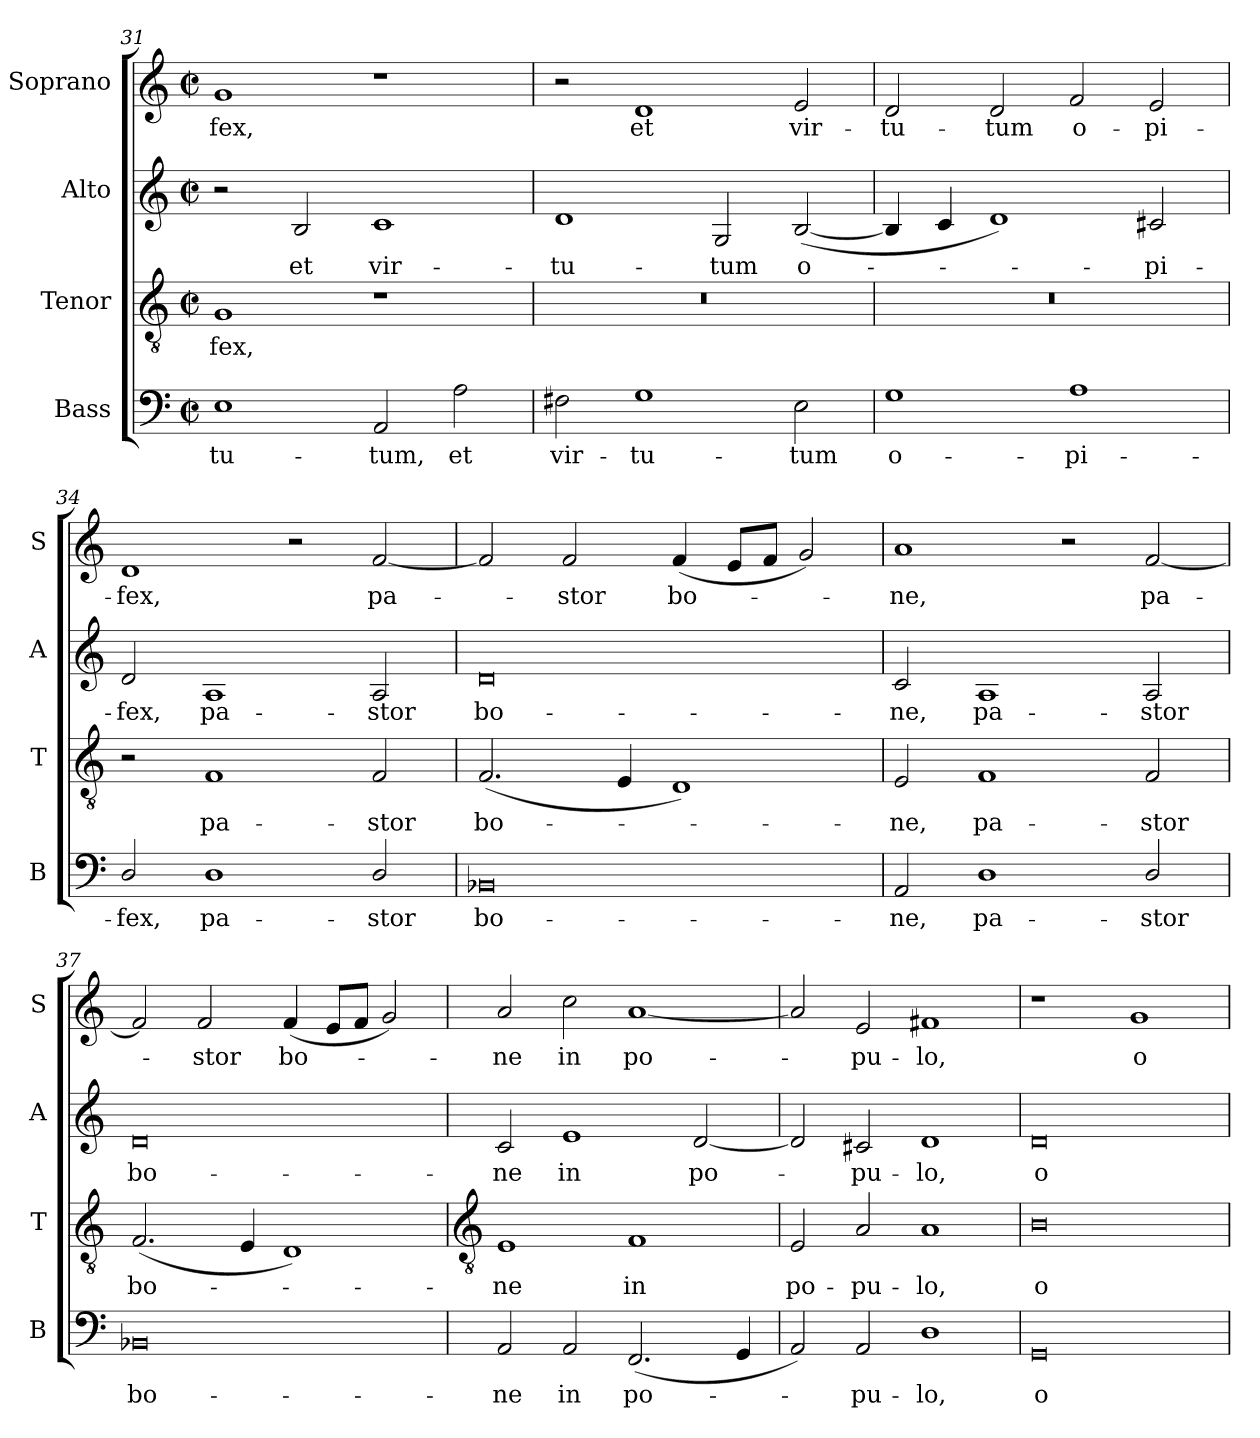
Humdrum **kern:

**kern	**text	**kern	**text	**kern	**text	**kern	**text
*part4	*part4	*part3	*part3	*part2	*part2	*part1	*part1
*staff4	*staff4	*staff3	*staff3	*staff2	*staff2	*staff1	*staff1
*I"Bass	*	*I"Tenor	*	*I"Alto	*	*I"Soprano	*
*I'B	*	*I'T	*	*I'A	*	*I'S	*
!!LO:LB:g=z
*clefF4	*	*clefGv2	*	*clefG2	*	*clefG2	*
*k[]	*	*k[]	*	*k[]	*	*k[]	*
*C:	*	*C:	*	*C:	*	*C:	*
*M4/2	*	*M4/2	*	*M4/2	*	*M4/2	*
*met(c|)	*	*met(c|)	*	*met(c|)	*	*met(c|)	*
=31	=31	=31	=31	=31	=31	=31	=31
!	!LO:LY:b	!	!LO:LY:b	!	!	!	!LO:LY:b
1E	-tu-	1G	-fex,	2r	.	1g	-fex,
!	!	!	!	!	!LO:LY:b	!	!
.	.	.	.	2B	et	.	.
!	!LO:LY:b	!	!	!	!LO:LY:b	!	!
2AA	-tum,	1r	.	1c	vir-	1r	.
!	!LO:LY:b	!	!	!	!	!	!
2A	et	.	.	.	.	.	.
=32	=32	=32	=32	=32	=32	=32	=32
!	!LO:LY:b	!	!	!	!LO:LY:b	!	!
2F#X	vir-	0r	.	1d	-tu-	2r	.
!	!LO:LY:b	!	!	!	!	!	!LO:LY:b
1G	-tu-	.	.	.	.	1d	et
!	!	!	!	!	!LO:LY:b	!	!
.	.	.	.	2G	-tum	.	.
!	!LO:LY:b	!	!	!	!LO:LY:b	!	!LO:LY:b
2E	-tum	.	.	(<[2B	o-	2e	vir-
=33	=33	=33	=33	=33	=33	=33	=33
!	!LO:LY:b	!	!	!	!	!	!LO:LY:b
1G	o-	0r	.	4B]	.	2d	-tu-
.	.	.	.	4c	.	.	.
!	!	!	!	!	!	!	!LO:LY:b
.	.	.	.	1d)	.	2d	-tum
!	!LO:LY:b	!	!	!	!	!	!LO:LY:b
1A	-pi-	.	.	.	.	2f	o-
!	!	!	!	!	!LO:LY:b	!	!LO:LY:b
.	.	.	.	2c#X	pi-	2e	-pi-
=34	=34	=34	=34	=34	=34	=34	=34
!	!LO:LY:b	!	!	!	!LO:LY:b	!	!LO:LY:b
2D/	-fex,	2r	.	2d	-fex,	1d	-fex,
!	!LO:LY:b	!	!LO:LY:b	!	!LO:LY:b	!	!
1D/	pa-	1F	pa-	1A	pa-	.	.
.	.	.	.	.	.	2r	.
!	!LO:LY:b	!	!LO:LY:b	!	!LO:LY:b	!	!LO:LY:b
2D/	-stor	2F	-stor	2A	-stor	[2f	pa-
=35	=35	=35	=35	=35	=35	=35	=35
!	!LO:LY:b	!	!LO:LY:b	!	!LO:LY:b	!	!
0BB-X	bo-	(<2.F	bo-	0d	bo-	2f]	.
!	!	!	!	!	!	!	!LO:LY:b
.	.	.	.	.	.	2f	stor
.	.	4E	.	.	.	.	.
!	!	!	!	!	!	!	!LO:LY:b
.	.	1D)	.	.	.	(<4f	bo-
.	.	.	.	.	.	8eL	.
.	.	.	.	.	.	8fJ	.
.	.	.	.	.	.	2g)	.
=36	=36	=36	=36	=36	=36	=36	=36
!	!LO:LY:b	!	!LO:LY:b	!	!LO:LY:b	!	!LO:LY:b
2AA	-ne,	2E	ne,	2c	-ne,	1a	ne,
!	!LO:LY:b	!	!LO:LY:b	!	!LO:LY:b	!	!
1D/	pa-	1F	pa-	1A	pa-	.	.
.	.	.	.	.	.	2r	.
!	!LO:LY:b	!	!LO:LY:b	!	!LO:LY:b	!	!LO:LY:b
2D/	-stor	2F	-stor	2A	-stor	[2f	pa-
=37	=37	=37	=37	=37	=37	=37	=37
!	!LO:LY:b	!	!LO:LY:b	!	!LO:LY:b	!	!
0BB-X	bo-	(<2.F	bo-	0d	bo-	2f]	.
!	!	!	!	!	!	!	!LO:LY:b
.	.	.	.	.	.	2f	stor
.	.	4E	.	.	.	.	.
!	!	!	!	!	!	!	!LO:LY:b
.	.	1D)	.	.	.	(<4f	bo-
.	.	.	.	.	.	8eL	.
.	.	.	.	.	.	8fJ	.
.	.	.	.	.	.	2g)	.
!!LO:LB:g=z
=38	=38	=38	=38	=38	=38	=38	=38
*	*	*clefGv2	*	*	*	*	*
!	!LO:LY:b	!	!LO:LY:b	!	!LO:LY:b	!	!LO:LY:b
2AA	-ne	1E	ne	2c	-ne	2a	ne
!	!LO:LY:b	!	!	!	!LO:LY:b	!	!LO:LY:b
2AA	in	.	.	1e	in	2cc	in
!	!LO:LY:b	!	!LO:LY:b	!	!	!	!LO:LY:b
(<2.FF	po-	1F	in	.	.	[1a	po-
!	!	!	!	!	!LO:LY:b	!	!
.	.	.	.	[2d	po-	.	.
4GG	.	.	.	.	.	.	.
=39	=39	=39	=39	=39	=39	=39	=39
!	!	!	!LO:LY:b	!	!	!	!
2AA)	.	2E	po-	2d]	.	2a]	.
!	!LO:LY:b	!	!LO:LY:b	!	!LO:LY:b	!	!LO:LY:b
2AA	pu-	2A	-pu-	2c#X	pu-	2e	pu-
!	!LO:LY:b	!	!LO:LY:b	!	!LO:LY:b	!	!LO:LY:b
1D	-lo,	1A	-lo,	1d	-lo,	1f#X	-lo,
=40	=40	=40	=40	=40	=40	=40	=40
!	!LO:LY:b	!	!LO:LY:b	!	!LO:LY:b	!	!
0GG	o-	0B	o-	0d	o-	1r	.
!	!	!	!	!	!	!	!LO:LY:b
.	.	.	.	.	.	1g	o-
=	=	=	=	=	=	=	=
*-	*-	*-	*-	*-	*-	*-	*-
